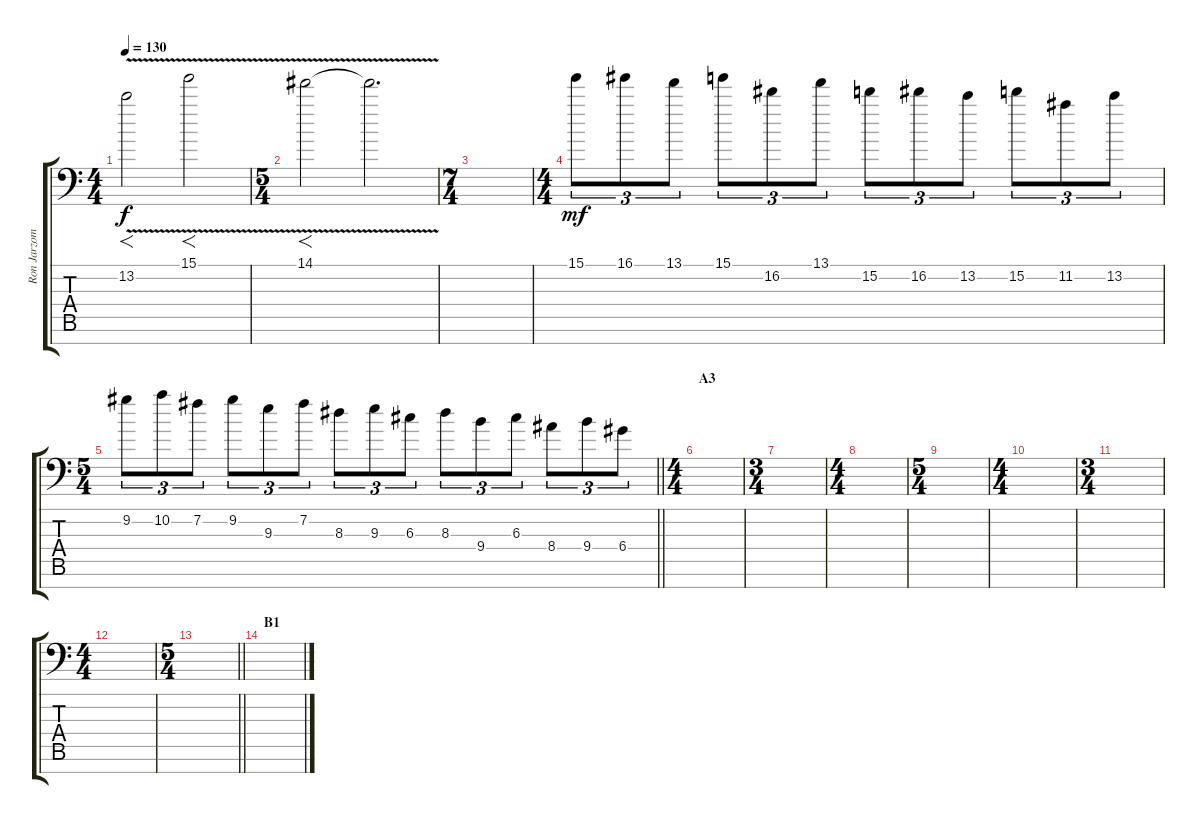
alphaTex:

\track ("Ron Jarzombek Lead 3" "Ron Jarzom") {instrument distortionguitar}
\staff {score tabs}
\tuning (E4 B3 G3 D3 A2 E2 A1) {hide}
\ts (4 4)
\tempo 130
\clef f4
\ks c
13.2{v}.2{f dy f} 15.1{v}.2{f} |
\ts (5 4)
14.1{v}.2{f} 14.1{t}.2{d} |
\ts (7 4)
|
\ts (4 4)
15.1.8{tu (3 2) dy mf instrument overdrivenguitar} 16.1.8{tu (3 2)} 13.1.8{tu (3 2)} 15.1.8{tu (3 2)} 16.2.8{tu (3 2)} 13.1.8{tu (3 2)} 15.2.8{tu (3 2)} 16.2.8{tu (3 2)} 13.2.8{tu (3 2)} 15.2.8{tu (3 2)} 11.2.8{tu (3 2)} 13.2.8{tu (3 2)} |
\ts (5 4)
\barLineRight lightlight
9.2.8{tu (3 2)} 10.2.8{tu (3 2)} 7.2.8{tu (3 2)} 9.2.8{tu (3 2)} 9.3.8{tu (3 2)} 7.2.8{tu (3 2)} 8.3.8{tu (3 2)} 9.3.8{tu (3 2)} 6.3.8{tu (3 2)} 8.3.8{tu (3 2)} 9.4.8{tu (3 2)} 6.3.8{tu (3 2)} 8.4.8{tu (3 2)} 9.4.8{tu (3 2)} 6.4.8{tu (3 2)} |
\ts (4 4)
\section ("" "A3")
|
\ts (3 4)
|
\ts (4 4)
|
\ts (5 4)
|
\ts (4 4)
|
\ts (3 4)
|
\ts (4 4)
|
\ts (5 4)
\barLineRight lightlight
|
\section ("" "B1")
